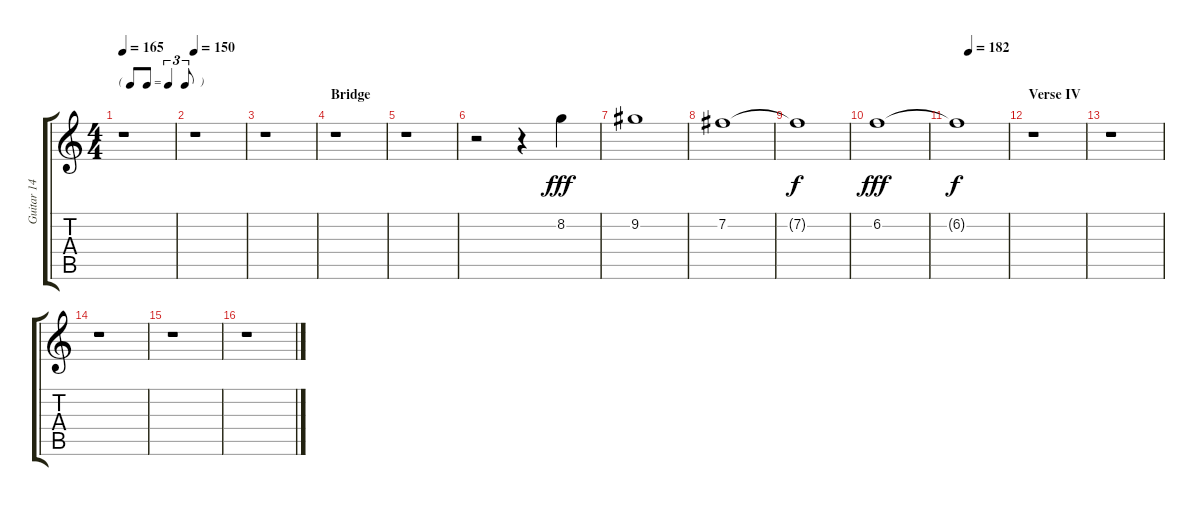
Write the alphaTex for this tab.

\track ("Guitar 14" "Guitar 14") {instrument overdrivenguitar}
\staff {score tabs}
\tuning (E4 B3 G3 D3 A2 E2) {hide}
\ts (4 4)
\tf triplet8th
\tempo 165
\clef g2
\ks c
r.1{dy fff} |
\tempo 150
r.1 |
r.1 |
\section ("" "Bridge")
r.1 |
r.1 |
r.2 r.4 8.2.4 |
9.2.1 |
7.2.1 |
7.2{t}.1{dy f} |
6.2.1{dy fff} |
\tempo (182 0.25)
6.2{t}.1{dy f} |
\section ("" "Verse IV")
r.1 |
r.1 |
r.1 |
r.1 |
r.1
